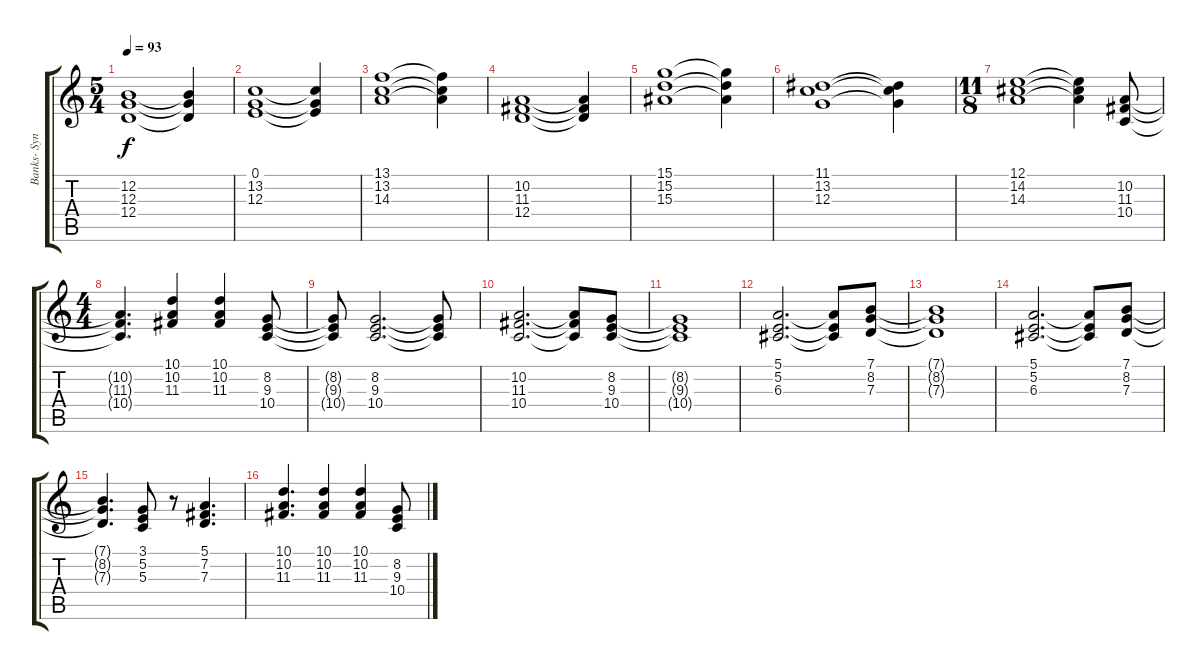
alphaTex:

\track ("Banks- Synth2" "Banks- Syn") {instrument pad2warm}
\staff {score tabs}
\tuning (E4 B3 G3 D3 A2 E2) {hide}
\ts (5 4)
\tempo 93
\clef g2
\ks c
(12.2 12.3 12.4).1{dy f} (12.2{t} 12.3{t} 12.4{t}).4 |
(0.1 13.2 12.3).1 (0.1{t} 13.2{t} 12.3{t}).4 |
(13.1 13.2 14.3).1 (13.1{t} 13.2{t} 14.3{t}).4 |
(10.2 11.3 12.4).1 (10.2{t} 11.3{t} 12.4{t}).4 |
(15.1 15.2 15.3).1 (15.1{t} 15.2{t} 15.3{t}).4 |
(11.1 13.2 12.3).1 (11.1{t} 13.2{t} 12.3{t}).4 |
\ts (11 8)
(12.1 14.2 14.3).1 (12.1{t} 14.2{t} 14.3{t}).4 (10.2 11.3 10.4).8 |
\ts (4 4)
(10.2{t} 11.3{t} 10.4{t}).4{d} (10.1 10.2 11.3).4 (10.1 10.2 11.3).4 (8.2 9.3 10.4).8 |
(8.2{t} 9.3{t} 10.4{t}).8 (8.2 9.3 10.4).2{d} (8.2{t} 9.3{t} 10.4{t}).8 |
(10.2 11.3 10.4).2{d} (10.2{t} 11.3{t} 10.4{t}).8 (8.2 9.3 10.4).8 |
(8.2{t} 9.3{t} 10.4{t}).1 |
(5.1 5.2 6.3).2{d} (5.1{t} 5.2{t} 6.3{t}).8 (7.1 8.2 7.3).8 |
(7.1{t} 8.2{t} 7.3{t}).1 |
(5.1 5.2 6.3).2{d} (5.1{t} 5.2{t} 6.3{t}).8 (7.1 8.2 7.3).8 |
(7.1{t} 8.2{t} 7.3{t}).4{d} (3.1 5.2 5.3).8 r.8 (5.1 7.2 7.3).4{d} |
(10.1 10.2 11.3).4{d} (10.1 10.2 11.3).4 (10.1 10.2 11.3).4 (8.2 9.3 10.4).8
